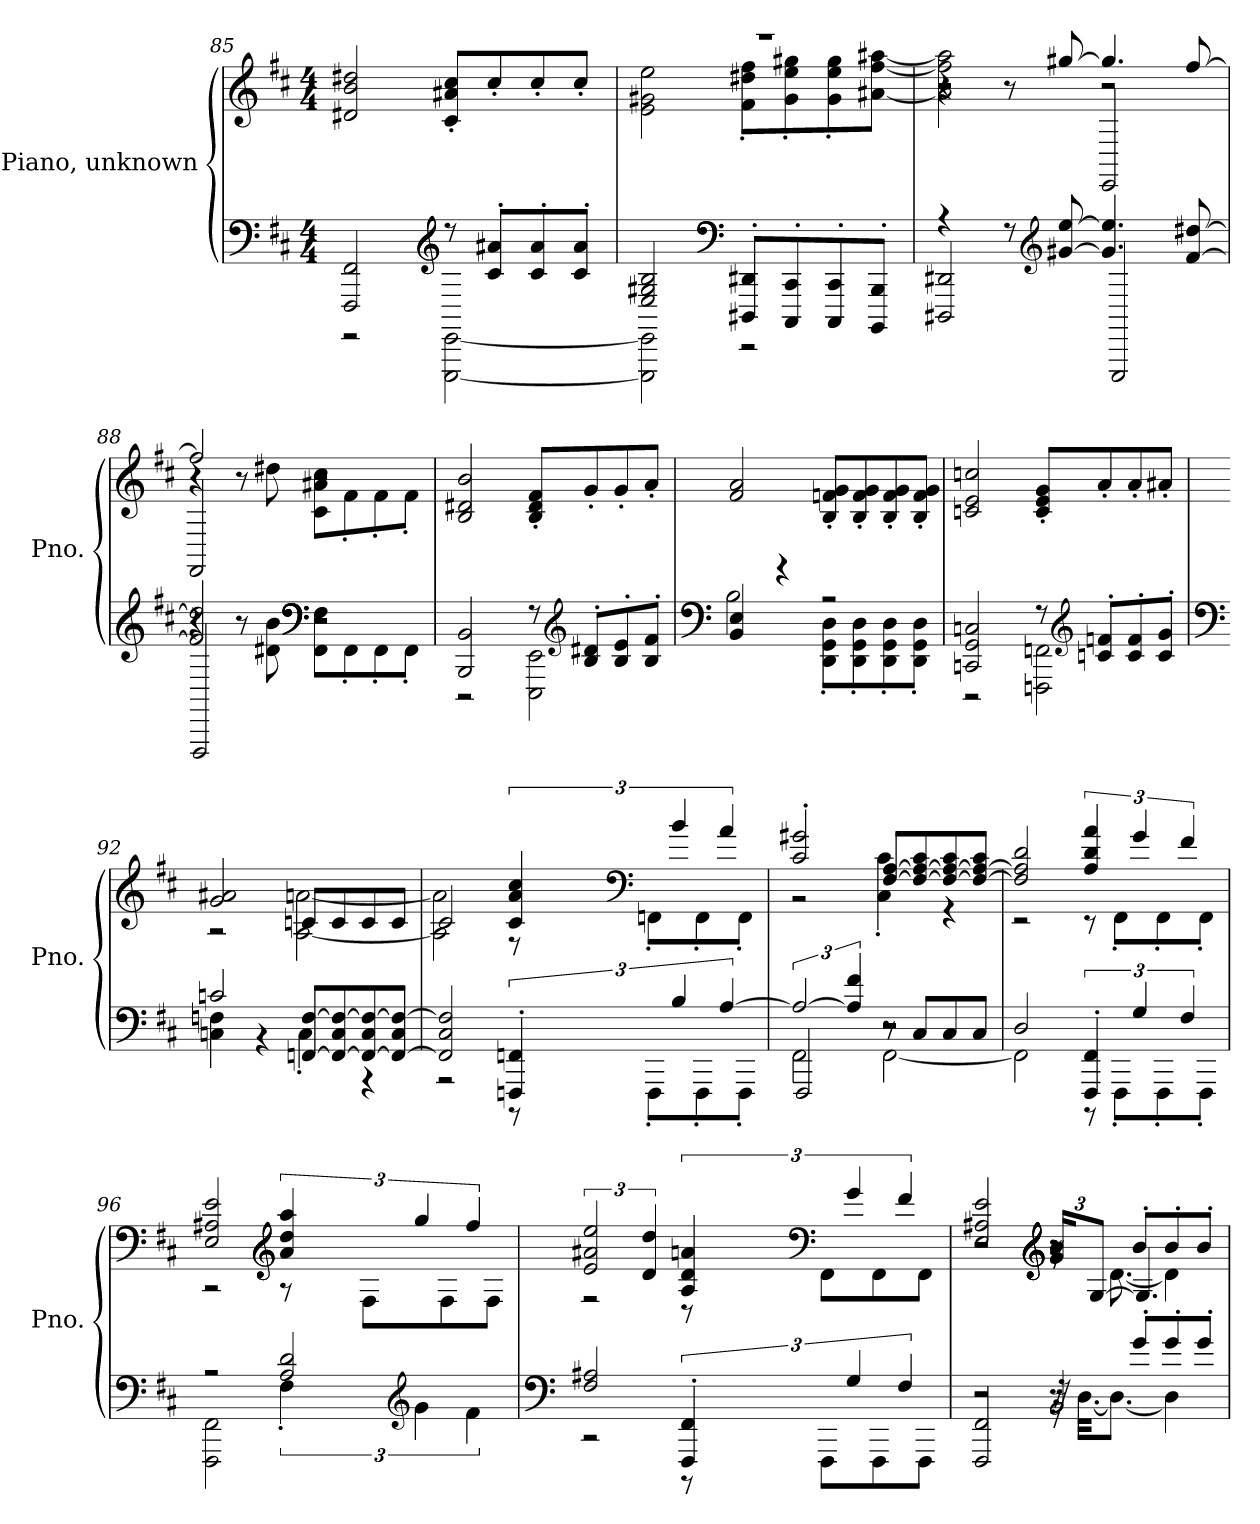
**kern	**kern
*part1	*part1
*staff2	*staff1
*I"Piano, unknown	*
*I'Pno.	*
*clefF4	*clefG2
*k[f#c#]	*k[f#c#]
*M4/4	*M4/4
=85	=85
*^	*
2FFF#/ 2FF#/	2r	2d#X/ 2b/ 2dd#X/
*clefG2	*	*
8r	[2EEE\ [2EE\	8c#/' 8a#X/' 8cc#/'L
8c#/' 8a#X/'L	.	8cc#'/
8c#/' 8a#/'	.	8cc#'/
8c#/' 8a#/'J	.	8cc#'/J
!!LO:LB:g=z
=86	=86	=86
*	*	*^
2E/ 2G#X/ 2B/	2EEE\] 2EE\]	1r	2e\ 2g#X\ 2ee\
*clefF4	*	*	*
8DDD#X/' 8DD#X/'L	2r	.	8f#\' 8dd#X\' 8ff#\'L
8CCC#/' 8CC#/'	.	.	8g#\' 8ee\' 8gg#X\'
8CCC#/' 8CC#/'	.	.	8g#\' 8ee\' 8gg#\'
8BBBB/' 8BBB/'J	.	.	[8a#X\ [8ff#\ [8aa#X\J
=87	=87	=87	=87
*	*	*	*^
4r	2DDD#X/ 2DD#X/	4r	2a#\] 2ff#\] 2aa#\]	2r
8r	.	8r	.	.
*clefG2	*	*	*	*
[8g#X/ [8ee/	.	[8gg#X/	.	.
4.g#/] 4.ee/]	2EEE/	4.gg#/]	2r	2EE/
[8f#/ [8dd#X/	.	[8ff#/	.	.
=88	=88	=88	=88	=88
*	*^	*	*	*
2f#/] 2dd#/]	4r	2FFF#/	2ff#/]	4r	2FF#/
.	8r	.	.	8r	.
.	8d#X\ 8b\	.	.	8dd#X\	.
*clefF4	*	*	*	*	*
2r	8FF#\ 8F#\L	2r	2r	8c#\ 8a#X\ 8cc#\L	2r
.	8FF#'\	.	.	8f#'\	.
.	8FF#'\	.	.	8f#'\	.
.	8FF#'\J	.	.	8f#'\J	.
*	*v	*v	*	*	*
*	*	*v	*v	*v
=89	=89	=89
2BBB/ 2BB/	2r	2B/ 2d#X/ 2b/
8r	2EEE\ 2EE\	8B/' 8d#/' 8f#/'L
*clefG2	*	*
8B/' 8d#X/'L	.	8g'/
8B/' 8e/'	.	8g'/
8B/' 8f#/'J	.	8a'/J
!!LO:LB:g=z
=90	=90	=90
*clefF4	*	*
4BB/ 4E/	2B\	2f#/ 2a/
4r	.	.
2r	8DD\' 8GG\' 8D\'L	8B/' 8fn/' 8g/'L
.	8DD\' 8GG\' 8D\'	8B/' 8f/' 8g/'
.	8DD\' 8GG\' 8D\'	8B/' 8f/' 8g/'
.	8DD\' 8GG\' 8D\'J	8B/' 8f/' 8g/'J
=91	=91	=91
2CCn/ 2GG/ 2Cn/	2r	2cn/ 2e/ 2ccn/
8r	2FFFn\ 2FFn\	8c/' 8e/' 8g/'L
*clefG2	*	*
8cn/' 8fn/'L	.	8a'/
8c/' 8f/'	.	8a'/
8c/' 8g/'J	.	8a#X'/J
=92	=92	=92
*clefF4	*	*
*	*	*^
2cn/	4Cn\ 4Fn\	2g/ 2a#X/	2r
.	4r	.	.
[8FFn/ [8F/L	4C'\	8cn/L	[2A\ [2an\
8FF/_ 8C/ 8F/_	.	8c/	.
8FF/_ 8C/ 8F/_	4r	8c/	.
8FF/_ 8C/ 8F/_J	.	8c/J	.
!!LO:LB:g=z	!!
=93	=93	=93	=93
2FF/] 2C#/ 2F/]	2r	2c#/	2A\] 2a\]
6FFFn/' 6FFn/'	8r	6c#/ 6a/ 6cc#/	8r
*	*	*clefF4	*
.	8FFF'\L	.	8FFn'\L
6B/	.	6b/	.
.	8FFF'\	.	8FF'\
[6A/	.	6a/	.
.	8FFF'\J	.	8FF'\J
=94	=94	=94	=94
*	*^	*	*
3A/_	2FF#\	2FFF#/	2c#/' 2g#X/'	2r
6A/] 6f#/	.	.	.	.
8r	[2FF#\	2r	[8F#/ [8A/L	4C#\' 4c#\'
8C#/L	.	.	8F#/_ 8A/_ 8c#/	.
8C#/	.	.	8F#/_ 8A/_ 8c#/	4r
8C#/J	.	.	8F#/_ 8A/_ 8c#/J	.
*	*v	*v	*	*
=95	=95	=95	=95
2D/	2FF#\]	2F#/] 2A/] 2d/	2r
6FFF#/' 6FF#/'	8r	6A/ 6d/ 6a/	8r
.	8FFF#'\L	.	8FF#'\L
6G/	.	6g/	.
.	8FFF#'\	.	8FF#'\
6F#/	.	6f#/	.
.	8FFF#'\J	.	8FF#'\J
=96	=96	=96	=96
2r	2FFF#\ 2FF#\	2E/ 2A#X/ 2e/	2r
*	*	*clefG2	*
2A/ 2d/	6F#'\	6a/ 6dd/ 6aa/	8r
.	.	.	8F#\L
*clefG2	*	*	*
.	6g\	6gg/	.
.	.	.	8F#\
.	6f#\	6ff#/	.
.	.	.	8F#\J
!!LO:PB:g=z	!!
=97	=97	=97	=97
*clefF4	*	*	*
2F#/ 2A#X/	2r	3e/ 3a#X/ 3ee/	2r
.	.	6d/ 6dd/	.
6FFF#/' 6FF#/'	8r	6A/ 6d/ 6an/	8r
*	*	*clefF4	*
.	8FFF#\L	.	8FF#\L
6G/	.	6g/	.
.	8FFF#\	.	8FF#\
6F#/	.	6f#/	.
.	8FFF#\J	.	8FF#\J
=98	=98	=98	=98
*	*^	*	*^
2FFF#/ 2FF#/	2r	2r	2r	2r	2E/ 2A#X/ 2e/
*	*	*	*clefG2	*	*
*	*	*	*	*	*Xbrackettup
8r	64r	2BB/	8r	16r	24g/ 24b/KL
.	[32.D\KKL	.	.	.	.
.	.	.	.	.	[12G/J
.	8.D\J_	.	.	[8.d\	.
8g'/L	.	.	8b'/L	.	4.G/]
8g'/	4D\]	.	8b'/	4d\]	.
8g'/J	.	.	8b'/J	.	.
*v	*v	*v	*	*	*
*	*v	*v	*v
=	=
*-	*-
